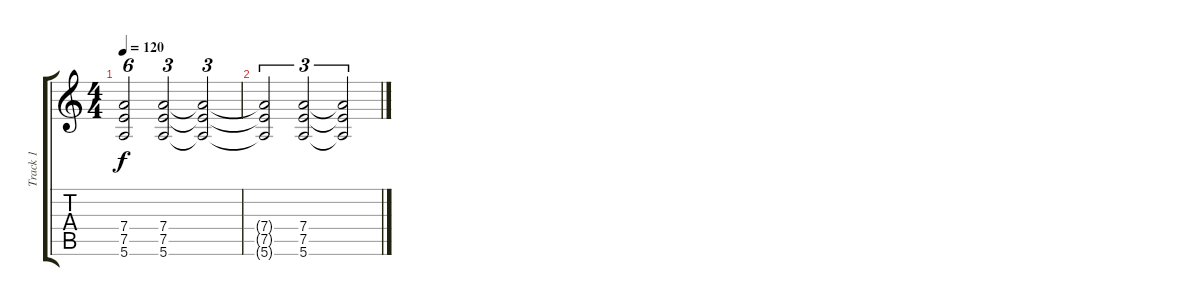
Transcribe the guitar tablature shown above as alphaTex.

\track ("Track 1" "Track 1") {instrument distortionguitar}
\staff {score tabs}
\tuning (E4 B3 G3 D3 A2 E2) {hide}
\ts (4 4)
\tempo 120
\clef g2
\ks c
(7.4 7.5 5.6).2{tu (6 4) dy f} (7.4 7.5 5.6).2{tu (3 2)} (7.4{t} 7.5{t} 5.6{t}).2{tu (3 2)} |
(7.4{t} 7.5{t} 5.6{t}).2{tu (3 2)} (7.4 7.5 5.6).2{tu (3 2)} (7.4{t} 7.5{t} 5.6{t}).2{tu (3 2)}
